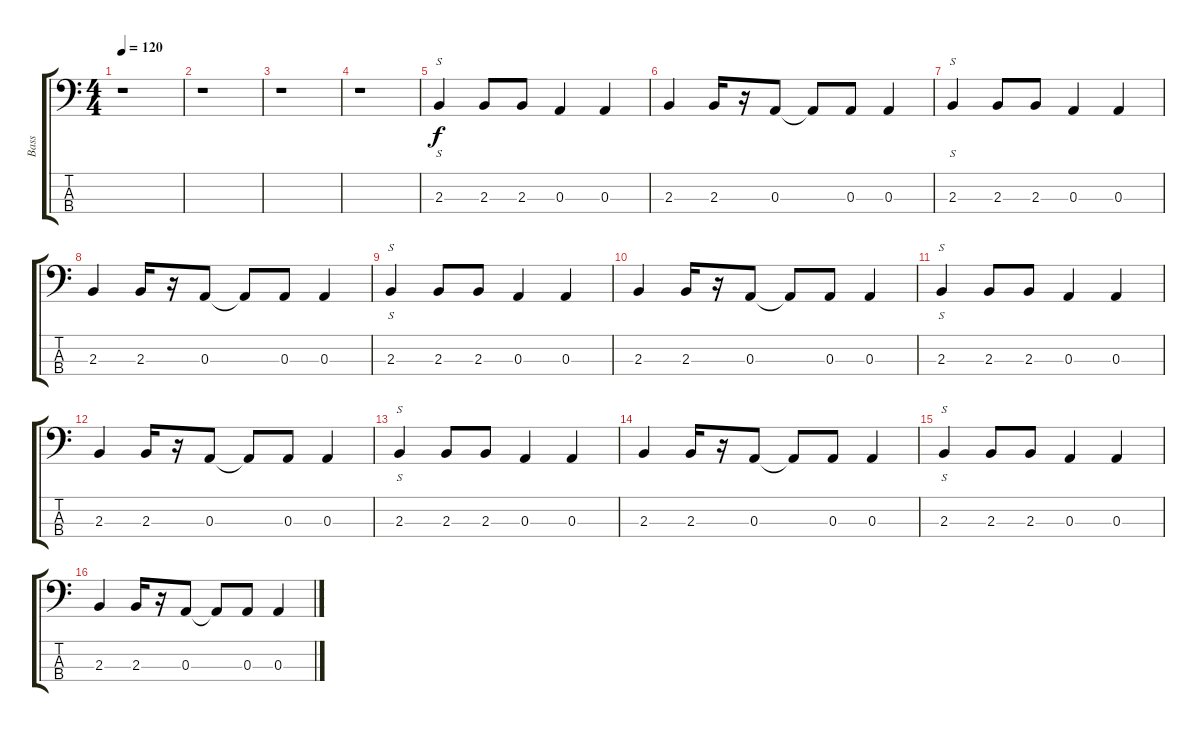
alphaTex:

\track ("Bass" "Bass") {instrument fretlessbass}
\staff {score tabs}
\tuning (G2 D2 A1 E1) {hide}
\ts (4 4)
\tempo 120
\clef f4
\ks c
r.1{dy f instrument fretlessbass} |
r.1 |
r.1 |
r.1 |
2.3.4{s} 2.3.8 2.3.8 0.3.4 0.3.4 |
2.3.4 2.3.16 r.16 0.3.8 0.3{t}.8 0.3.8 0.3.4 |
2.3.4{s} 2.3.8 2.3.8 0.3.4 0.3.4 |
2.3.4 2.3.16 r.16 0.3.8 0.3{t}.8 0.3.8 0.3.4 |
2.3.4{s} 2.3.8 2.3.8 0.3.4 0.3.4 |
2.3.4 2.3.16 r.16 0.3.8 0.3{t}.8 0.3.8 0.3.4 |
2.3.4{s} 2.3.8 2.3.8 0.3.4 0.3.4 |
2.3.4 2.3.16 r.16 0.3.8 0.3{t}.8 0.3.8 0.3.4 |
2.3.4{s} 2.3.8 2.3.8 0.3.4 0.3.4 |
2.3.4 2.3.16 r.16 0.3.8 0.3{t}.8 0.3.8 0.3.4 |
2.3.4{s} 2.3.8 2.3.8 0.3.4 0.3.4 |
2.3.4 2.3.16 r.16 0.3.8 0.3{t}.8 0.3.8 0.3.4
